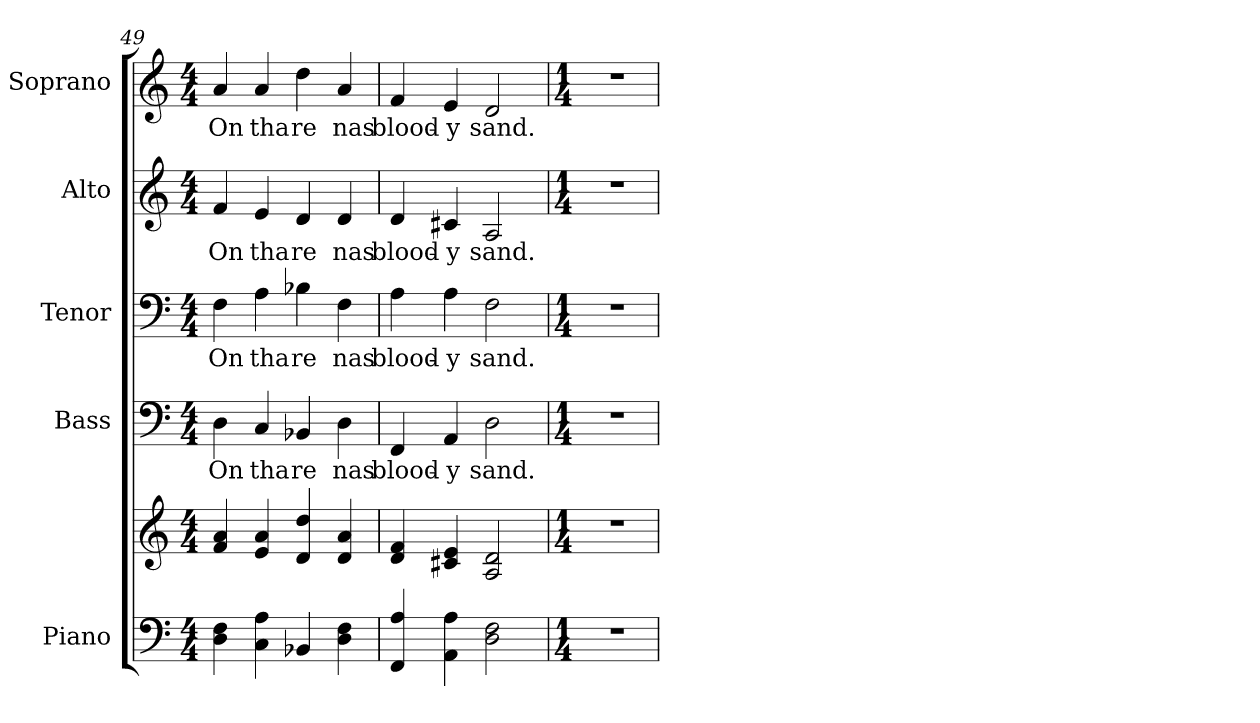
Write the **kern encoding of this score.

**kern	**kern	**kern	**text	**kern	**text	**kern	**text	**kern	**text
*part5	*part5	*part4	*part4	*part3	*part3	*part2	*part2	*part1	*part1
*staff6	*staff5	*staff4	*staff4	*staff3	*staff3	*staff2	*staff2	*staff1	*staff1
*I"Piano	*	*I"Bass	*	*I"Tenor	*	*I"Alto	*	*I"Soprano	*
*I'Pno.	*	*I'B.	*	*I'T.	*	*I'A.	*	*I'S.	*
!!LO:PB:g=z
*clefF4	*clefG2	*clefF4	*	*clefF4	*	*clefG2	*	*clefG2	*
*k[]	*k[]	*k[]	*	*k[]	*	*k[]	*	*k[]	*
*C:	*C:	*C:	*	*C:	*	*C:	*	*C:	*
*M4/4	*M4/4	*M4/4	*	*M4/4	*	*M4/4	*	*M4/4	*
=49	=49	=49	=49	=49	=49	=49	=49	=49	=49
!	!	!	!LO:LY:b:color=#000000	!	!	!	!	!	!
!	!	!	!	!	!LO:LY:b:color=#000000	!	!	!	!
!	!	!	!	!	!	!	!LO:LY:b:color=#000000	!	!
!	!	!	!	!	!	!	!	!	!LO:LY:b:color=#000000
4Di\ 4Fi	4fi/ 4ai	4Di\	On	4Fi\	On	4fi/	On	4ai/	On
!	!	!	!LO:LY:b:color=#000000	!	!	!	!	!	!
!	!	!	!	!	!LO:LY:b:color=#000000	!	!	!	!
!	!	!	!	!	!	!	!LO:LY:b:color=#000000	!	!
!	!	!	!	!	!	!	!	!	!LO:LY:b:color=#000000
4Ci\ 4Ai	4ei/ 4ai	4Ci/	tha	4Ai\	tha	4ei/	tha	4ai/	tha
!	!	!	!LO:LY:b:color=#000000	!	!	!	!	!	!
!	!	!	!	!	!LO:LY:b:color=#000000	!	!	!	!
!	!	!	!	!	!	!	!LO:LY:b:color=#000000	!	!
!	!	!	!	!	!	!	!	!	!LO:LY:b:color=#000000
4BB-Xi/	4di/ 4ddi	4BB-Xi/	re	4B-Xi\	re	4di/	re	4ddi\	re
!	!	!	!LO:LY:b:color=#000000	!	!	!	!	!	!
!	!	!	!	!	!LO:LY:b:color=#000000	!	!	!	!
!	!	!	!	!	!	!	!LO:LY:b:color=#000000	!	!
!	!	!	!	!	!	!	!	!	!LO:LY:b:color=#000000
4Di\ 4Fi	4di/ 4ai	4Di\	nas	4Fi\	nas	4di/	nas	4ai/	nas
=50	=50	=50	=50	=50	=50	=50	=50	=50	=50
!	!	!	!LO:LY:b:color=#000000	!	!	!	!	!	!
!	!	!	!	!	!LO:LY:b:color=#000000	!	!	!	!
!	!	!	!	!	!	!	!LO:LY:b:color=#000000	!	!
!	!	!	!	!	!	!	!	!	!LO:LY:b:color=#000000
4FFi/ 4Ai	4di/ 4fi	4FFi/	blood-	4Ai\	blood-	4di/	blood-	4fi/	blood-
!	!	!	!LO:LY:b:color=#000000	!	!	!	!	!	!
!	!	!	!	!	!LO:LY:b:color=#000000	!	!	!	!
!	!	!	!	!	!	!	!LO:LY:b:color=#000000	!	!
!	!	!	!	!	!	!	!	!	!LO:LY:b:color=#000000
4AAi\ 4Ai	4c#Xi/ 4ei	4AAi/	-y	4Ai\	-y	4c#Xi/	-y	4ei/	-y
!	!	!	!LO:LY:b:color=#000000	!	!	!	!	!	!
!	!	!	!	!	!LO:LY:b:color=#000000	!	!	!	!
!	!	!	!	!	!	!	!LO:LY:b:color=#000000	!	!
!	!	!	!	!	!	!	!	!	!LO:LY:b:color=#000000
2Di\ 2Fi	2Ai/ 2di	2Di\	sand.	2Fi\	sand.	2Ai/	sand.	2di/	sand.
=51	=51	=51	=51	=51	=51	=51	=51	=51	=51
*M1/4	*M1/4	*M1/4	*	*M1/4	*	*M1/4	*	*M1/4	*
4r	4r	4r	.	4r	.	4r	.	4r	.
=	=	=	=	=	=	=	=	=	=
*-	*-	*-	*-	*-	*-	*-	*-	*-	*-
